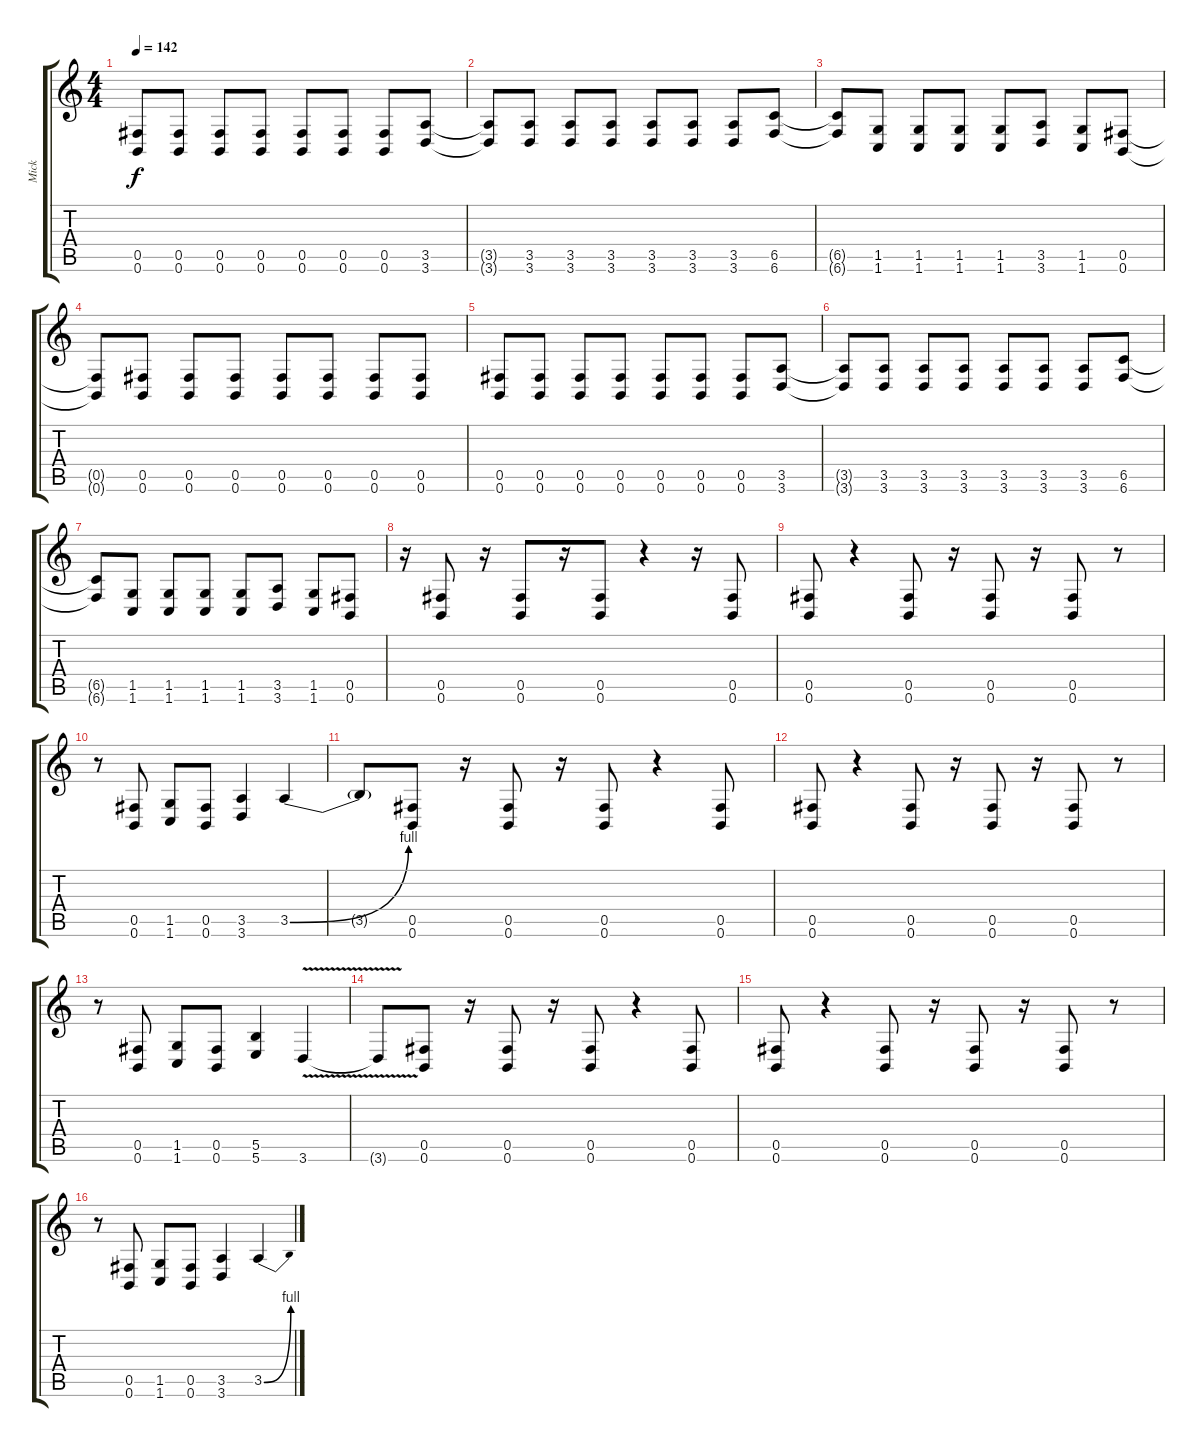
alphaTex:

\track ("Mick" "Mick") {instrument distortionguitar}
\staff {score tabs}
\tuning (Db4 Ab3 E3 B2 Gb2 B1) {hide}
\ts (4 4)
\tempo 142
\clef g2
\ks c
(0.5 0.6).8{dy f} (0.5 0.6).8 (0.5 0.6).8 (0.5 0.6).8 (0.5 0.6).8 (0.5 0.6).8 (0.5 0.6).8 (3.5 3.6).8 |
(3.5{t} 3.6{t}).8 (3.5 3.6).8 (3.5 3.6).8 (3.5 3.6).8 (3.5 3.6).8 (3.5 3.6).8 (3.5 3.6).8 (6.5 6.6).8 |
(6.5{t} 6.6{t}).8 (1.5 1.6).8 (1.5 1.6).8 (1.5 1.6).8 (1.5 1.6).8 (3.5 3.6).8 (1.5 1.6).8 (0.5 0.6).8 |
(0.5{t} 0.6{t}).8 (0.5 0.6).8 (0.5 0.6).8 (0.5 0.6).8 (0.5 0.6).8 (0.5 0.6).8 (0.5 0.6).8 (0.5 0.6).8 |
(0.5 0.6).8 (0.5 0.6).8 (0.5 0.6).8 (0.5 0.6).8 (0.5 0.6).8 (0.5 0.6).8 (0.5 0.6).8 (3.5 3.6).8 |
(3.5{t} 3.6{t}).8 (3.5 3.6).8 (3.5 3.6).8 (3.5 3.6).8 (3.5 3.6).8 (3.5 3.6).8 (3.5 3.6).8 (6.5 6.6).8 |
(6.5{t} 6.6{t}).8 (1.5 1.6).8 (1.5 1.6).8 (1.5 1.6).8 (1.5 1.6).8 (3.5 3.6).8 (1.5 1.6).8 (0.5 0.6).8 |
r.16 (0.5 0.6).8 r.16 (0.5 0.6).8 r.16 (0.5 0.6).8 r.4 r.16 (0.5 0.6).8 |
(0.5 0.6).8 r.4 (0.5 0.6).8 r.16 (0.5 0.6).8 r.16 (0.5 0.6).8 r.8 |
r.8 (0.5 0.6).8 (1.5 1.6).8 (0.5 0.6).8 (3.5 3.6).4 3.5{be (bend 0 0 60 4)}.4 |
3.5{t}.8 (0.5 0.6).8 r.16 (0.5 0.6).8 r.16 (0.5 0.6).8 r.4 (0.5 0.6).8 |
(0.5 0.6).8 r.4 (0.5 0.6).8 r.16 (0.5 0.6).8 r.16 (0.5 0.6).8 r.8 |
r.8 (0.5 0.6).8 (1.5 1.6).8 (0.5 0.6).8 (5.5 5.6).4 3.6{v}.4 |
3.6{t}.8 (0.5 0.6).8 r.16 (0.5 0.6).8 r.16 (0.5 0.6).8 r.4 (0.5 0.6).8 |
(0.5 0.6).8 r.4 (0.5 0.6).8 r.16 (0.5 0.6).8 r.16 (0.5 0.6).8 r.8 |
r.8 (0.5 0.6).8 (1.5 1.6).8 (0.5 0.6).8 (3.5 3.6).4 3.5{be (bend 0 0 60 4)}.4
